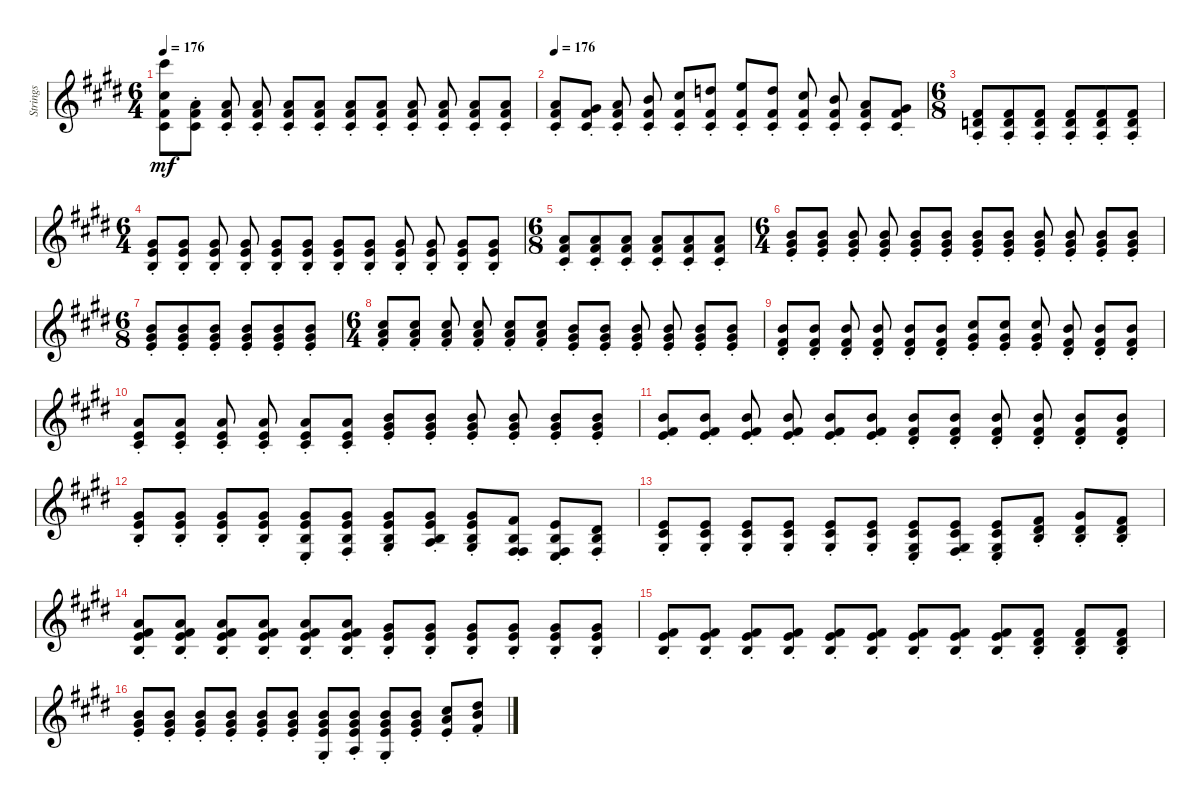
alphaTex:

\track ("Strings" "Strings") {instrument stringensemble1}
\staff {score}
\tuning (E4 B3 G3 D3 A2 C2) {hide}
\ts (6 4)
\tempo 176
\clef g2
\ks e
(21.1 18.3 16.4 16.5).8{dy mf} (14.3{st} 16.4{st} 16.5{st}).8 (14.3{st} 16.4{st} 16.5{st}).8{beam split} (5.1{st} 7.2{st} 6.3{st}).8 (5.1{st} 7.2{st} 6.3{st}).8 (5.1{st} 7.2{st} 6.3{st}).8 (10.2{st} 11.3{st} 11.4{st}).8 (10.2{st} 11.3{st} 11.4{st}).8{beam split} (10.2{st} 11.3{st} 11.4{st}).8{beam split} (5.1{st} 7.2{st} 6.3{st}).8 (5.1{st} 7.2{st} 6.3{st}).8 (5.1{st} 7.2{st} 6.3{st}).8 |
\tempo 176
(5.1{st} 7.2{st} 6.3{st}).8 (9.2{st} 11.3{st} 11.4{st}).8 (10.2{st} 11.3{st} 11.4{st}).8{beam split} (12.2{st} 11.3{st} 11.4{st}).8 (9.1{st} 11.3{st} 11.4{st}).8 (10.1{st} 11.3{st} 11.4{st}).8 (12.1{st} 11.3{st} 11.4{st}).8 (10.1{st} 11.3{st} 11.4{st}).8 (9.1{st} 11.3{st} 11.4{st}).8{beam split} (7.1{st} 7.2{st} 6.3{st}).8 (5.1{st} 7.2{st} 6.3{st}).8 (4.1{st} 7.2{st} 6.3{st}).8 |
\ts (6 8)
(7.2{st} 7.3{st} 7.4{st}).8 (7.2{st} 7.3{st} 7.4{st}).8 (7.2{st} 7.3{st} 7.4{st}).8 (7.2{st} 7.3{st} 7.4{st}).8 (7.2{st} 7.3{st} 7.4{st}).8 (7.2{st} 7.3{st} 7.4{st}).8 |
\ts (6 4)
(4.1{st} 5.2{st} 4.3{st}).8 (4.1{st} 5.2{st} 4.3{st}).8 (0.1{st} 9.2{st} 9.4{st}).8{beam split} (9.2{st} 9.3{st} 9.4{st}).8 (9.2{st} 9.3{st} 9.4{st}).8 (9.2{st} 9.3{st} 9.4{st}).8 (4.1{st} 5.2{st} 4.3{st}).8 (4.1{st} 5.2{st} 4.3{st}).8 (4.1{st} 5.2{st} 4.3{st}).8{beam split} (4.1{st} 5.2{st} 4.3{st}).8 (4.1{st} 5.2{st} 4.3{st}).8 (0.1{st} 9.2{st} 9.4{st}).8 |
\ts (6 8)
(5.1{st} 7.2{st} 6.3{st}).8 (5.1{st} 7.2{st} 6.3{st}).8 (10.2{st} 11.3{st} 11.4{st}).8 (10.2{st} 11.3{st} 11.4{st}).8 (10.2{st} 11.3{st} 11.4{st}).8 (5.1{st} 7.2{st} 6.3{st}).8 |
\ts (6 4)
(7.1{st} 9.2{st} 9.3{st}).8 (7.1{st} 9.2{st} 9.3{st}).8 (7.1{st} 9.2{st} 9.3{st}).8{beam split} (7.1{st} 9.2{st} 9.3{st}).8 (7.1{st} 9.2{st} 9.3{st}).8 (7.1{st} 9.2{st} 9.3{st}).8 (7.1{st} 9.2{st} 9.3{st}).8 (7.1{st} 9.2{st} 9.3{st}).8 (7.1{st} 9.2{st} 9.3{st}).8{beam split} (7.1{st} 9.2{st} 9.3{st}).8 (7.1{st} 9.2{st} 9.3{st}).8 (7.1{st} 9.2{st} 9.3{st}).8 |
\ts (6 8)
(7.1{st} 9.2{st} 9.3{st}).8 (7.1{st} 9.2{st} 9.3{st}).8 (7.1{st} 9.2{st} 9.3{st}).8 (7.1{st} 9.2{st} 9.3{st}).8 (7.1{st} 9.2{st} 9.3{st}).8 (7.1{st} 9.2{st} 9.3{st}).8 |
\ts (6 4)
(9.1{st} 10.2{st} 11.3{st}).8 (9.1{st} 10.2{st} 11.3{st}).8 (9.1{st} 10.2{st} 11.3{st}).8{beam split} (9.1{st} 10.2{st} 11.3{st}).8 (9.1{st} 10.2{st} 11.3{st}).8 (9.1{st} 10.2{st} 11.3{st}).8 (7.1{st} 9.2{st} 9.3{st}).8 (7.1{st} 9.2{st} 9.3{st}).8 (7.1{st} 9.2{st} 9.3{st}).8{beam split} (7.1{st} 9.2{st} 9.3{st}).8 (7.1{st} 9.2{st} 9.3{st}).8 (7.1{st} 9.2{st} 9.3{st}).8 |
(12.2{st} 11.3{st} 13.4{st}).8 (12.2{st} 11.3{st} 13.4{st}).8 (12.2{st} 11.3{st} 13.4{st}).8{beam split} (12.2{st} 11.3{st} 13.4{st}).8 (12.2{st} 11.3{st} 13.4{st}).8 (12.2{st} 11.3{st} 13.4{st}).8 (14.2{st} 13.3{st} 14.4{st}).8 (14.2{st} 13.3{st} 14.4{st}).8 (14.2{st} 13.3{st} 14.4{st}).8{beam split} (12.2{st} 11.3{st} 13.4{st}).8 (12.2{st} 11.3{st} 13.4{st}).8 (12.2{st} 11.3{st} 13.4{st}).8 |
(10.2{st} 9.3{st} 11.4{st}).8 (10.2{st} 9.3{st} 11.4{st}).8 (10.2{st} 9.3{st} 11.4{st}).8{beam split} (10.2{st} 9.3{st} 11.4{st}).8 (5.1{st} 5.2{st} 6.3{st}).8 (5.1{st} 5.2{st} 6.3{st}).8 (7.1{st} 9.2{st} 9.3{st}).8 (7.1{st} 9.2{st} 9.3{st}).8 (7.1{st} 9.2{st} 9.3{st}).8{beam split} (7.1{st} 9.2{st} 9.3{st}).8 (7.1{st} 9.2{st} 9.3{st}).8 (7.1{st} 9.2{st} 9.3{st}).8 |
(7.1{st} 7.2{st} 9.3{st}).8 (7.1{st} 7.2{st} 9.3{st}).8 (7.1{st} 7.2{st} 9.3{st}).8{beam split} (7.1{st} 7.2{st} 9.3{st}).8 (7.1{st} 7.2{st} 9.3{st}).8 (7.1{st} 7.2{st} 9.3{st}).8 (7.1{st} 7.2{st} 8.3{st}).8 (7.1{st} 7.2{st} 8.3{st}).8 (7.1{st} 7.2{st} 8.3{st}).8{beam split} (12.2{st} 11.3{st} 13.4{st}).8 (12.2{st} 11.3{st} 13.4{st}).8 (7.1{st} 7.2{st} 8.3{st}).8 |
(4.1{st} 5.2{st} 4.3{st}).8 (4.1{st} 5.2{st} 4.3{st}).8 (4.1{st} 5.2{st} 4.3{st}).8 (4.1{st} 5.2{st} 4.3{st}).8 (4.1{st} 5.2{st} 4.3{st} 2.4{st}).8 (4.1{st} 5.2{st} 4.3{st} 4.4{st}).8 (0.1{st} 9.2{st} 9.4{st} 11.5{st}).8 (4.1{st} 5.2{st} 4.3{st} 7.4{st}).8 (0.1{st} 9.2{st} 9.4{st} 11.5{st}).8 (7.2{st} 4.3{st} 4.4{st} 9.5{st}).8 (0.1{st} 0.2{st} 4.4{st} 7.5{st}).8 (4.2{st} 4.3{st} 4.4{st}).8 |
(5.2{st} 6.3{st} 6.4{st}).8 (0.1{st} 6.3{st} 6.4{st}).8 (0.1{st} 6.3{st} 6.4{st}).8 (0.1{st} 2.2{st} 1.3{st}).8 (0.1{st} 6.3{st} 6.4{st}).8 (0.1{st} 6.3{st} 6.4{st}).8 (0.1{st} 6.3{st} 6.4{st} 7.5{st}).8 (0.1{st} 6.3{st} 6.4{st} 9.5{st}).8 (0.1{st} 6.3{st} 6.4{st} 7.5{st}).8 (7.2{st} 8.3{st} 9.4{st}).8 (4.1{st} 4.2{st} 4.3{st}).8 (2.1{st} 4.2{st} 4.3{st}).8 |
(0.1{st} 10.2{st} 11.3{st} 9.4{st}).8 (0.1{st} 10.2{st} 11.3{st} 9.4{st}).8 (0.1{st} 10.2{st} 11.3{st} 9.4{st}).8 (0.1{st} 10.2{st} 11.3{st} 9.4{st}).8 (0.1{st} 10.2{st} 11.3{st} 9.4{st}).8 (0.1{st} 0.2{st} 14.3{st} 16.4{st}).8 (0.1{st} 9.2{st} 9.4{st}).8 (9.2{st} 9.3{st} 9.4{st}).8 (9.2{st} 9.3{st} 9.4{st}).8 (9.2{st} 9.3{st} 9.4{st}).8 (9.2{st} 9.3{st} 9.4{st}).8 (9.2{st} 9.3{st} 9.4{st}).8 |
(7.2{st} 9.3{st} 9.4{st}).8 (7.2{st} 9.3{st} 9.4{st}).8 (7.2{st} 9.3{st} 9.4{st}).8 (7.2{st} 9.3{st} 9.4{st}).8 (7.2{st} 9.3{st} 9.4{st}).8 (7.2{st} 9.3{st} 9.4{st}).8 (0.1{st} 0.2{st} 11.3{st}).8 (0.1{st} 0.2{st} 11.3{st}).8 (0.1{st} 0.2{st} 11.3{st}).8 (7.2{st} 8.3{st} 9.4{st}).8 (7.2{st} 8.3{st} 9.4{st}).8 (7.2{st} 8.3{st} 9.4{st}).8 |
(7.1{st} 9.2{st} 9.3{st}).8 (7.1{st} 9.2{st} 9.3{st}).8 (7.1{st} 9.2{st} 9.3{st}).8 (7.1{st} 9.2{st} 9.3{st}).8 (7.1{st} 9.2{st} 9.3{st}).8 (7.1{st} 9.2{st} 9.3{st}).8 (7.1{st} 9.2{st} 9.3{st} 6.4{st}).8 (7.1{st} 9.2{st} 9.3{st} 7.4{st}).8 (7.1{st} 9.2{st} 9.3{st} 6.4{st}).8 (7.1{st} 9.2{st} 9.3{st}).8 (9.1{st} 10.2{st} 9.3{st}).8 (16.2{st} 16.3{st} 16.4{st}).8
